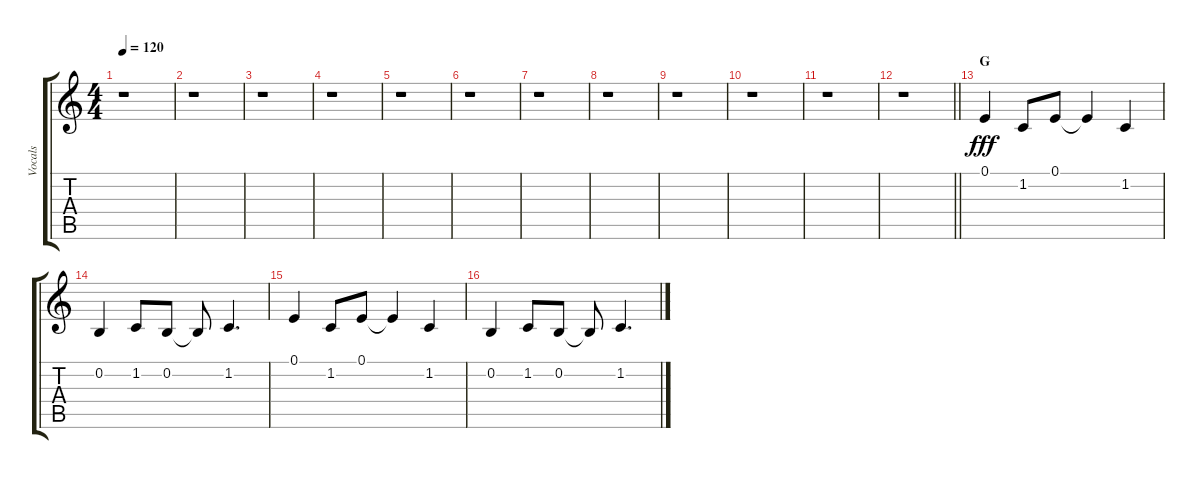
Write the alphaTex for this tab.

\track ("Vocals" "Vocals") {instrument voiceoohs}
\staff {score tabs}
\tuning (E4 B3 G3 D3 A2 E2) {hide}
\ts (4 4)
\tempo 120
\clef g2
\ks c
r.1{dy fff} |
r.1 |
r.1 |
r.1 |
r.1 |
r.1 |
r.1 |
r.1 |
r.1 |
r.1 |
r.1 |
\barLineRight lightlight
r.1 |
\section ("" "G")
0.1.4 1.2.8 0.1.8 0.1{t}.4 1.2.4 |
0.2.4 1.2.8 0.2.8 0.2{t}.8 1.2.4{d} |
0.1.4 1.2.8 0.1.8 0.1{t}.4 1.2.4 |
0.2.4 1.2.8 0.2.8 0.2{t}.8 1.2.4{d}
